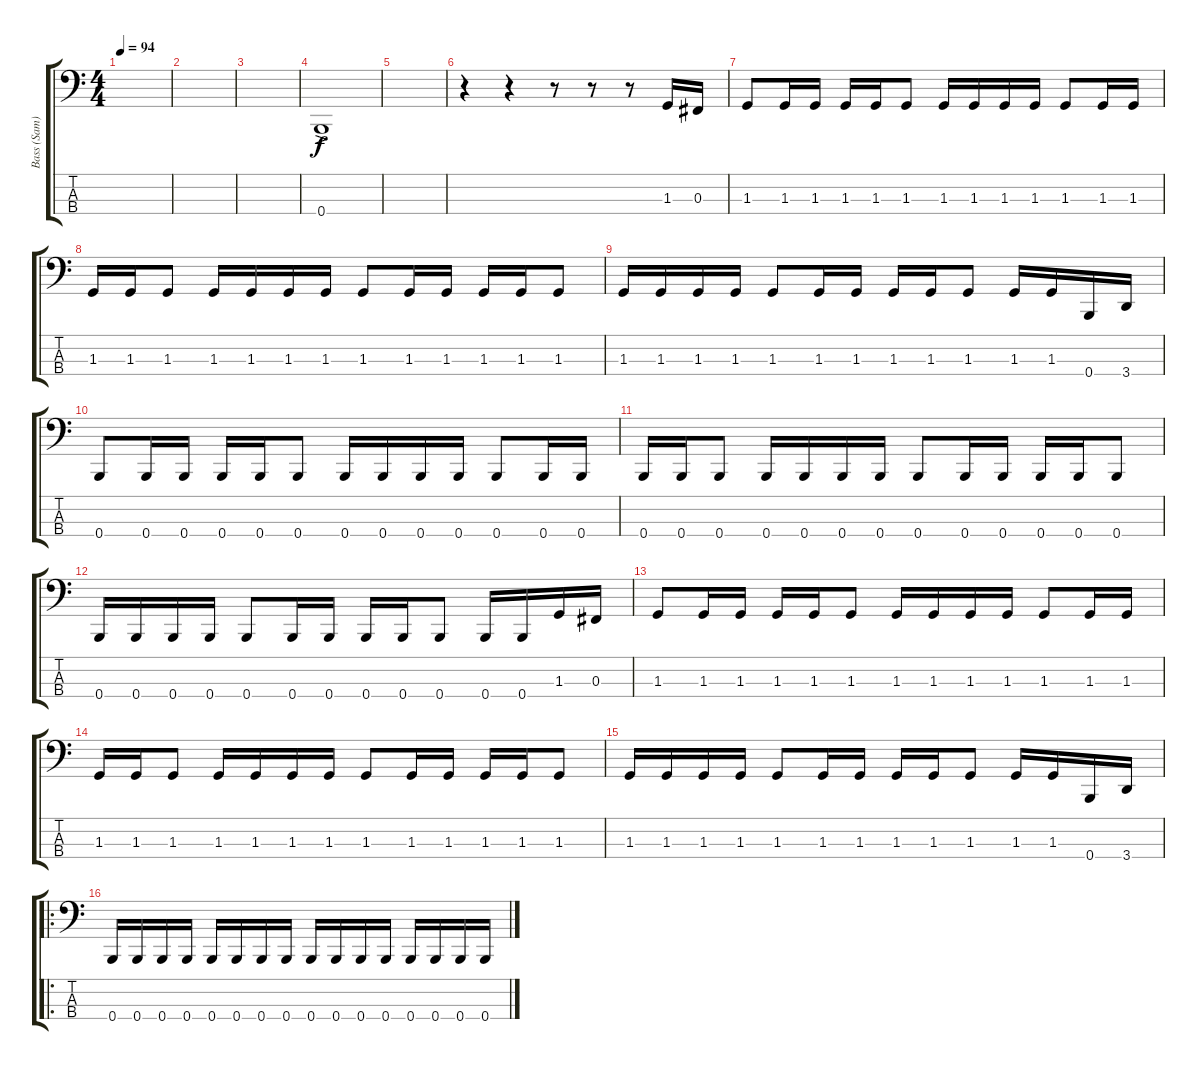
\track ("Bass (Sam)" "Bass (Sam)") {instrument electricbasspick}
\staff {score tabs}
\tuning (E2 B1 Gb1 B0) {hide}
\ts (4 4)
\tempo 94
\clef f4
\ks c
|
|
|
0.4{ac}.1 |
|
r.4 r.4 r.8 r.8 r.8 1.3.16{dy f} 0.3.16 |
1.3.8 1.3.16 1.3.16 1.3.16 1.3.16 1.3.8 1.3.16 1.3.16 1.3.16 1.3.16 1.3.8 1.3.16 1.3.16 |
1.3.16 1.3.16 1.3.8 1.3.16 1.3.16 1.3.16 1.3.16 1.3.8 1.3.16 1.3.16 1.3.16 1.3.16 1.3.8 |
1.3.16 1.3.16 1.3.16 1.3.16 1.3.8 1.3.16 1.3.16 1.3.16 1.3.16 1.3.8 1.3.16 1.3.16 0.4.16 3.4.16 |
0.4.8 0.4.16 0.4.16 0.4.16 0.4.16 0.4.8 0.4.16 0.4.16 0.4.16 0.4.16 0.4.8 0.4.16 0.4.16 |
0.4.16 0.4.16 0.4.8 0.4.16 0.4.16 0.4.16 0.4.16 0.4.8 0.4.16 0.4.16 0.4.16 0.4.16 0.4.8 |
0.4.16 0.4.16 0.4.16 0.4.16 0.4.8 0.4.16 0.4.16 0.4.16 0.4.16 0.4.8 0.4.16 0.4.16 1.3.16 0.3.16 |
1.3.8 1.3.16 1.3.16 1.3.16 1.3.16 1.3.8 1.3.16 1.3.16 1.3.16 1.3.16 1.3.8 1.3.16 1.3.16 |
1.3.16 1.3.16 1.3.8 1.3.16 1.3.16 1.3.16 1.3.16 1.3.8 1.3.16 1.3.16 1.3.16 1.3.16 1.3.8 |
1.3.16 1.3.16 1.3.16 1.3.16 1.3.8 1.3.16 1.3.16 1.3.16 1.3.16 1.3.8 1.3.16 1.3.16 0.4.16 3.4.16 |
\ro
0.4.16 0.4.16 0.4.16 0.4.16 0.4.16 0.4.16 0.4.16 0.4.16 0.4.16 0.4.16 0.4.16 0.4.16 0.4.16 0.4.16 0.4.16 0.4.16
